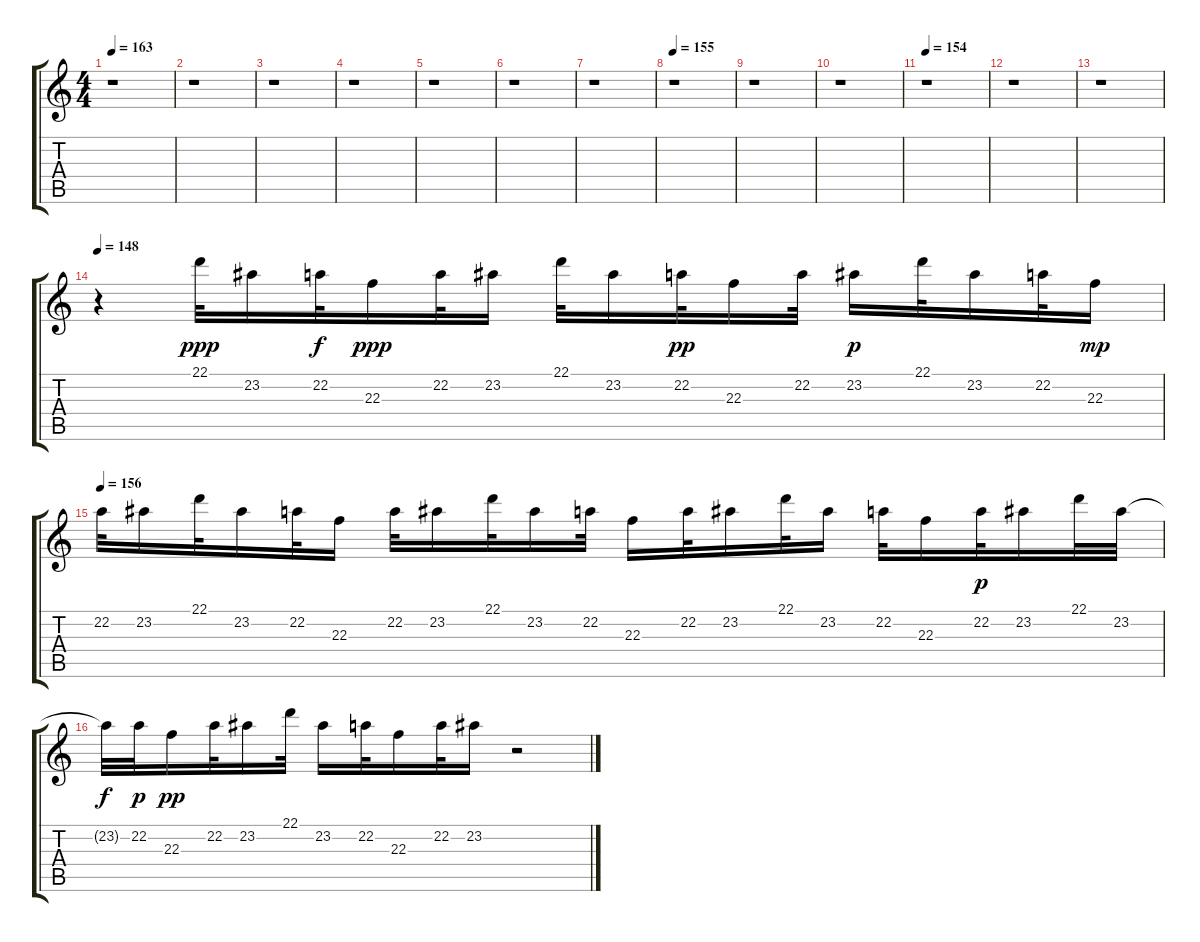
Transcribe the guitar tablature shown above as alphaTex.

\track "" {instrument glockenspiel}
\staff {score tabs}
\tuning (E4 B3 G3 D3 A2 E2) {hide}
\ts (4 4)
\tempo 163
\clef g2
\ks c
r.1{dy mf} |
r.1 |
r.1 |
r.1 |
r.1 |
r.1 |
r.1 |
\tempo 155
r.1 |
r.1 |
r.1 |
\tempo 154
r.1 |
r.1 |
r.1 |
\tempo 148
r.4 22.1.32{dy ppp volume 12 balance 16 instrument glockenspiel} 23.2.16 22.2.32{dy f} 22.3.16{dy ppp} 22.2.32 23.2.16 22.1.32 23.2.16 22.2.32{dy pp} 22.3.16 22.2.32 23.2.16{dy p} 22.1.32 23.2.16 22.2.32 22.3.16{dy mp} |
\tempo 156
22.2.32 23.2.16 22.1.32 23.2.16 22.2.32 22.3.16 22.2.32 23.2.16 22.1.32 23.2.16 22.2.32 22.3.16 22.2.32 23.2.16 22.1.32 23.2.16 22.2.32 22.3.16 22.2.32{dy p} 23.2.16 22.1.32 23.2.32 |
23.2{t}.32{dy f} 22.2.32{dy p} 22.3.16{dy pp} 22.2.32 23.2.16 22.1.32 23.2.16 22.2.32 22.3.16 22.2.32 23.2.16 r.2
